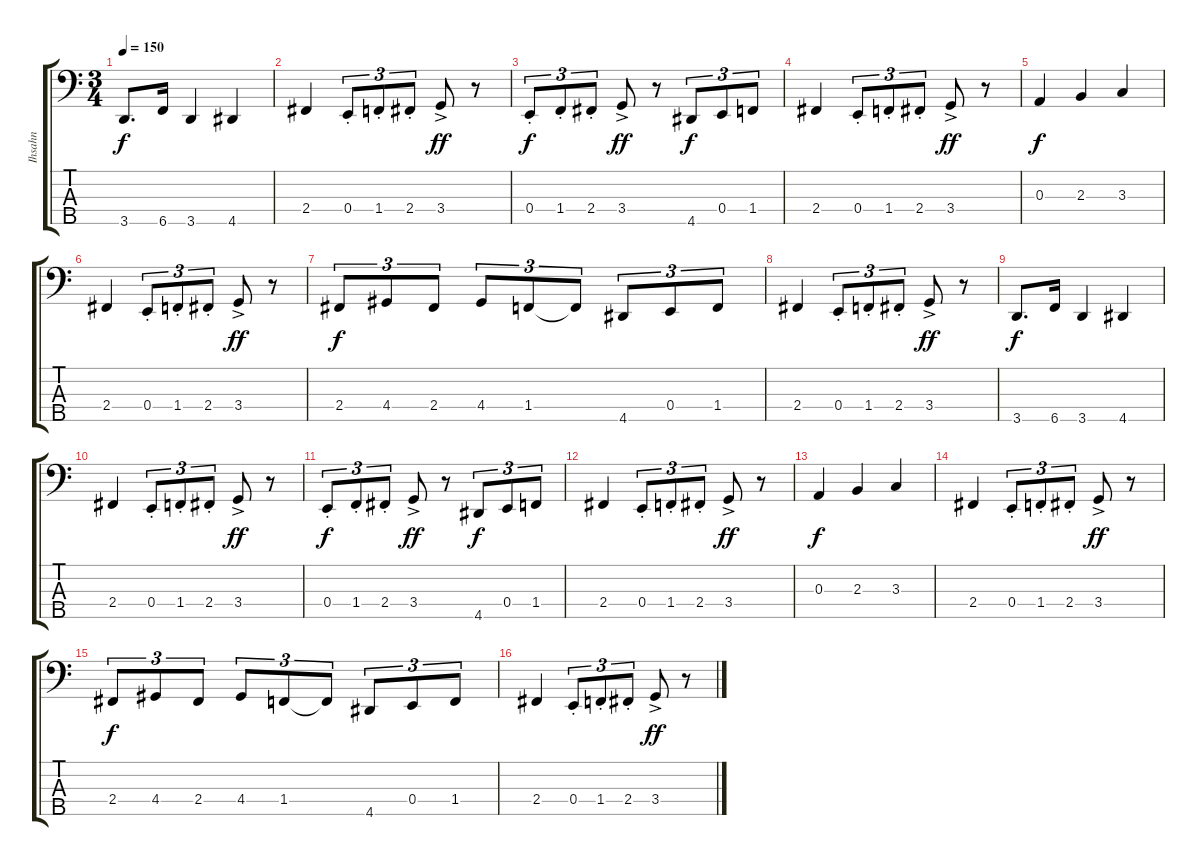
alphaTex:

\track ("Ihsahn" "Ihsahn") {instrument electricbassfinger}
\staff {score tabs}
\tuning (G2 D2 A1 E1 B0) {hide}
\ts (3 4)
\tempo 150
\clef f4
\ks c
3.5.8{d dy f} 6.5.16 3.5.4 4.5.4 |
2.4.4 0.4{st}.8{tu (3 2)} 1.4{st}.8{tu (3 2)} 2.4{st}.8{tu (3 2)} 3.4{ac}.8{dy ff} r.8 |
0.4{st}.8{tu (3 2) dy f} 1.4{st}.8{tu (3 2)} 2.4{st}.8{tu (3 2)} 3.4{ac}.8{dy ff} r.8 4.5.8{tu (3 2) dy f} 0.4.8{tu (3 2)} 1.4.8{tu (3 2)} |
2.4.4 0.4{st}.8{tu (3 2)} 1.4{st}.8{tu (3 2)} 2.4{st}.8{tu (3 2)} 3.4{ac}.8{dy ff} r.8 |
0.3.4{dy f} 2.3.4 3.3.4 |
2.4.4 0.4{st}.8{tu (3 2)} 1.4{st}.8{tu (3 2)} 2.4{st}.8{tu (3 2)} 3.4{ac}.8{dy ff} r.8 |
2.4.8{tu (3 2) dy f} 4.4.8{tu (3 2)} 2.4.8{tu (3 2)} 4.4.8{tu (3 2)} 1.4.8{tu (3 2)} 1.4{t}.8{tu (3 2)} 4.5.8{tu (3 2)} 0.4.8{tu (3 2)} 1.4.8{tu (3 2)} |
2.4.4 0.4{st}.8{tu (3 2)} 1.4{st}.8{tu (3 2)} 2.4{st}.8{tu (3 2)} 3.4{ac}.8{dy ff} r.8 |
3.5.8{d dy f} 6.5.16 3.5.4 4.5.4 |
2.4.4 0.4{st}.8{tu (3 2)} 1.4{st}.8{tu (3 2)} 2.4{st}.8{tu (3 2)} 3.4{ac}.8{dy ff} r.8 |
0.4{st}.8{tu (3 2) dy f} 1.4{st}.8{tu (3 2)} 2.4{st}.8{tu (3 2)} 3.4{ac}.8{dy ff} r.8 4.5.8{tu (3 2) dy f} 0.4.8{tu (3 2)} 1.4.8{tu (3 2)} |
2.4.4 0.4{st}.8{tu (3 2)} 1.4{st}.8{tu (3 2)} 2.4{st}.8{tu (3 2)} 3.4{ac}.8{dy ff} r.8 |
0.3.4{dy f} 2.3.4 3.3.4 |
2.4.4 0.4{st}.8{tu (3 2)} 1.4{st}.8{tu (3 2)} 2.4{st}.8{tu (3 2)} 3.4{ac}.8{dy ff} r.8 |
2.4.8{tu (3 2) dy f} 4.4.8{tu (3 2)} 2.4.8{tu (3 2)} 4.4.8{tu (3 2)} 1.4.8{tu (3 2)} 1.4{t}.8{tu (3 2)} 4.5.8{tu (3 2)} 0.4.8{tu (3 2)} 1.4.8{tu (3 2)} |
2.4.4 0.4{st}.8{tu (3 2)} 1.4{st}.8{tu (3 2)} 2.4{st}.8{tu (3 2)} 3.4{ac}.8{dy ff} r.8
